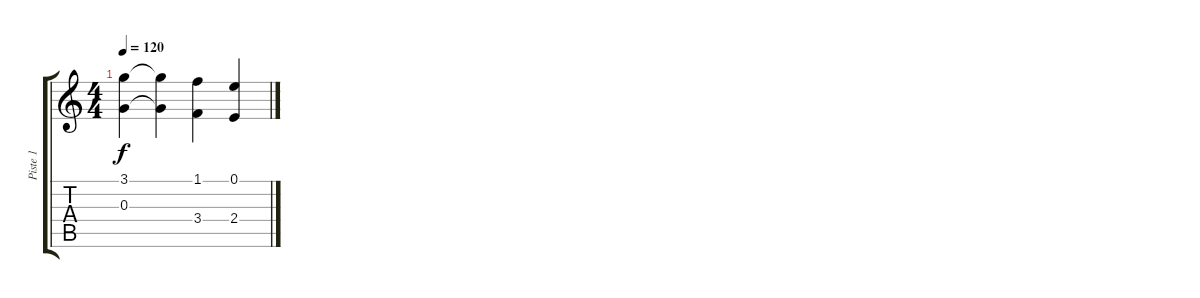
\track ("Piste 1" "Piste 1") {instrument overdrivenguitar}
\staff {score tabs}
\tuning (E4 B3 G3 D3 A2 E2) {hide}
\ts (4 4)
\tempo 120
\clef g2
\ks c
(3.1 0.3).4{dy f} (3.1{t} 0.3{t}).4 (1.1 3.4).4 (0.1 2.4).4
